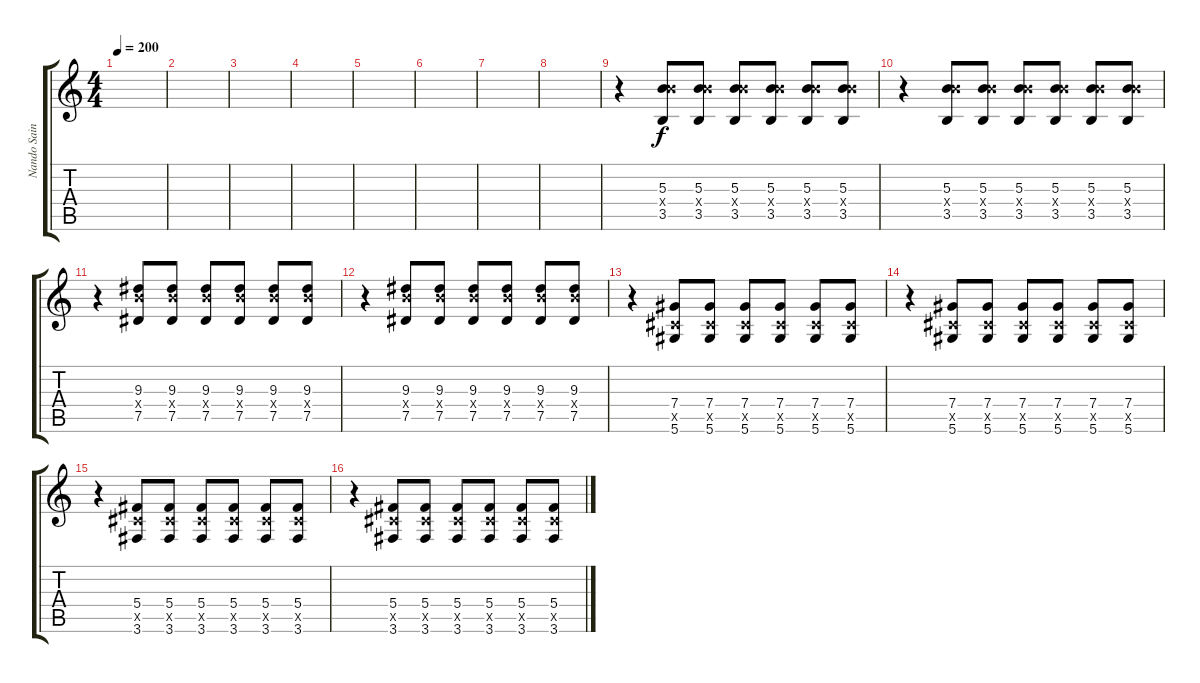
\track ("Nando Sainz (Rellenos)" "Nando Sain") {instrument electricguitarmuted}
\staff {score tabs}
\tuning (Eb4 Bb3 Gb3 Db3 Ab2 Eb2) {hide}
\ts (4 4)
\tempo 200
\clef g2
\ks c
|
|
|
|
|
|
|
|
r.4{volume 14} (5.3 10.4{x} 3.5).8 (5.3 10.4{x} 3.5).8 (5.3 10.4{x} 3.5).8 (5.3 10.4{x} 3.5).8 (5.3 10.4{x} 3.5).8 (5.3 10.4{x} 3.5).8 |
r.4 (5.3 10.4{x} 3.5).8 (5.3 10.4{x} 3.5).8 (5.3 10.4{x} 3.5).8 (5.3 10.4{x} 3.5).8 (5.3 10.4{x} 3.5).8 (5.3 10.4{x} 3.5).8 |
r.4 (9.3 10.4{x} 7.5).8 (9.3 10.4{x} 7.5).8 (9.3 10.4{x} 7.5).8 (9.3 10.4{x} 7.5).8 (9.3 10.4{x} 7.5).8 (9.3 10.4{x} 7.5).8 |
r.4 (9.3 10.4{x} 7.5).8 (9.3 10.4{x} 7.5).8 (9.3 10.4{x} 7.5).8 (9.3 10.4{x} 7.5).8 (9.3 10.4{x} 7.5).8 (9.3 10.4{x} 7.5).8 |
r.4 (7.4 5.5{x} 5.6).8 (7.4 5.5{x} 5.6).8 (7.4 5.5{x} 5.6).8 (7.4 5.5{x} 5.6).8 (7.4 5.5{x} 5.6).8 (7.4 5.5{x} 5.6).8 |
r.4 (7.4 5.5{x} 5.6).8 (7.4 5.5{x} 5.6).8 (7.4 5.5{x} 5.6).8 (7.4 5.5{x} 5.6).8 (7.4 5.5{x} 5.6).8 (7.4 5.5{x} 5.6).8 |
r.4 (5.4 5.5{x} 3.6).8 (5.4 5.5{x} 3.6).8 (5.4 5.5{x} 3.6).8 (5.4 5.5{x} 3.6).8 (5.4 5.5{x} 3.6).8 (5.4 5.5{x} 3.6).8 |
r.4 (5.4 5.5{x} 3.6).8 (5.4 5.5{x} 3.6).8 (5.4 5.5{x} 3.6).8 (5.4 5.5{x} 3.6).8 (5.4 5.5{x} 3.6).8 (5.4 5.5{x} 3.6).8
